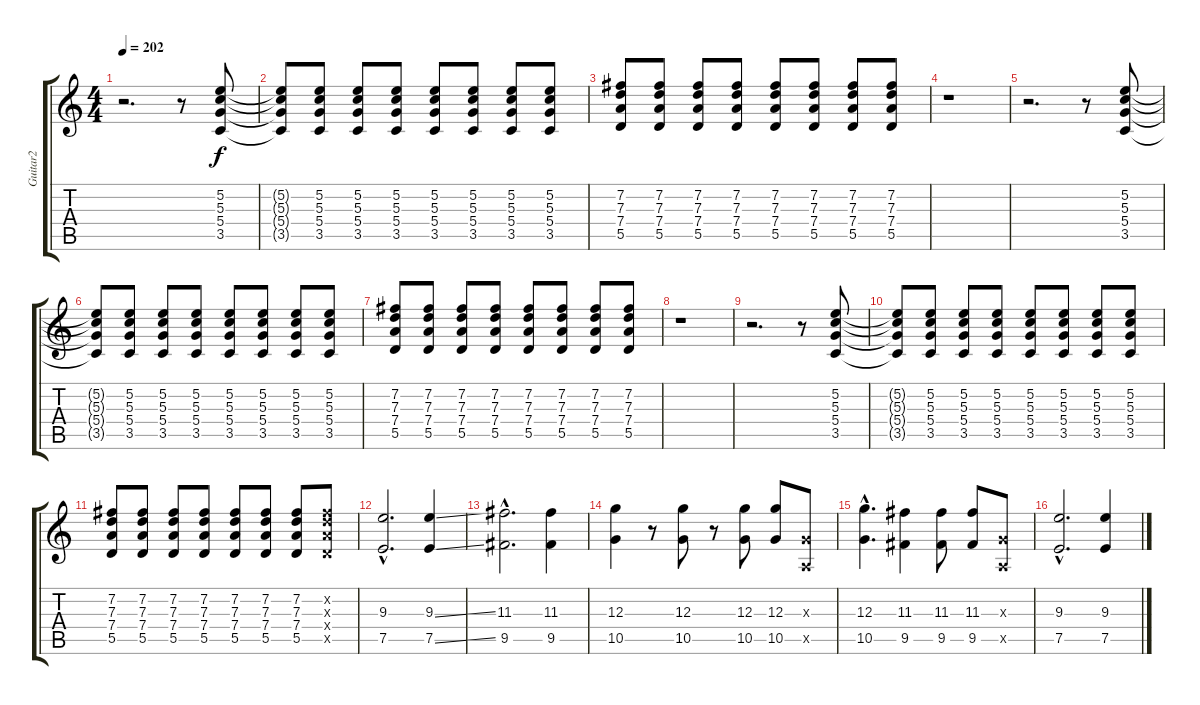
\track ("Guitar2" "Guitar2") {instrument distortionguitar}
\staff {score tabs}
\tuning (E4 B3 G3 D3 A2 E2) {hide}
\ts (4 4)
\tempo 202
\clef g2
\ks c
r.2{d dy f} r.8 (5.2 5.3 5.4 3.5).8 |
(5.2{t} 5.3{t} 5.4{t} 3.5{t}).8 (5.2 5.3 5.4 3.5).8 (5.2 5.3 5.4 3.5).8 (5.2 5.3 5.4 3.5).8 (5.2 5.3 5.4 3.5).8 (5.2 5.3 5.4 3.5).8 (5.2 5.3 5.4 3.5).8 (5.2 5.3 5.4 3.5).8 |
(7.2 7.3 7.4 5.5).8 (7.2 7.3 7.4 5.5).8 (7.2 7.3 7.4 5.5).8 (7.2 7.3 7.4 5.5).8 (7.2 7.3 7.4 5.5).8 (7.2 7.3 7.4 5.5).8 (7.2 7.3 7.4 5.5).8 (7.2 7.3 7.4 5.5).8 |
r.1 |
r.2{d} r.8 (5.2 5.3 5.4 3.5).8 |
(5.2{t} 5.3{t} 5.4{t} 3.5{t}).8 (5.2 5.3 5.4 3.5).8 (5.2 5.3 5.4 3.5).8 (5.2 5.3 5.4 3.5).8 (5.2 5.3 5.4 3.5).8 (5.2 5.3 5.4 3.5).8 (5.2 5.3 5.4 3.5).8 (5.2 5.3 5.4 3.5).8 |
(7.2 7.3 7.4 5.5).8 (7.2 7.3 7.4 5.5).8 (7.2 7.3 7.4 5.5).8 (7.2 7.3 7.4 5.5).8 (7.2 7.3 7.4 5.5).8 (7.2 7.3 7.4 5.5).8 (7.2 7.3 7.4 5.5).8 (7.2 7.3 7.4 5.5).8 |
r.1 |
r.2{d} r.8 (5.2 5.3 5.4 3.5).8 |
(5.2{t} 5.3{t} 5.4{t} 3.5{t}).8 (5.2 5.3 5.4 3.5).8 (5.2 5.3 5.4 3.5).8 (5.2 5.3 5.4 3.5).8 (5.2 5.3 5.4 3.5).8 (5.2 5.3 5.4 3.5).8 (5.2 5.3 5.4 3.5).8 (5.2 5.3 5.4 3.5).8 |
(7.2 7.3 7.4 5.5).8 (7.2 7.3 7.4 5.5).8 (7.2 7.3 7.4 5.5).8 (7.2 7.3 7.4 5.5).8 (7.2 7.3 7.4 5.5).8 (7.2 7.3 7.4 5.5).8 (7.2 7.3 7.4 5.5).8 (7.2{x} 7.3{x} 7.4{x} 5.5{x}).8 |
(9.3{hac} 7.5{hac}).2{d} (9.3{ss} 7.5{ss}).4 |
(11.3{hac} 9.5{hac}).2{d} (11.3 9.5).4 |
(12.3 10.5).4 r.8 (12.3 10.5).8 r.8 (12.3 10.5).8 (12.3 10.5).8 (0.3{x} 0.5{x}).8 |
(12.3{hac} 10.5{hac}).4{d} (11.3 9.5).4 (11.3 9.5).8 (11.3 9.5).8 (0.3{x} 0.5{x}).8 |
(9.3{hac} 7.5{hac}).2{d} (9.3 7.5).4
